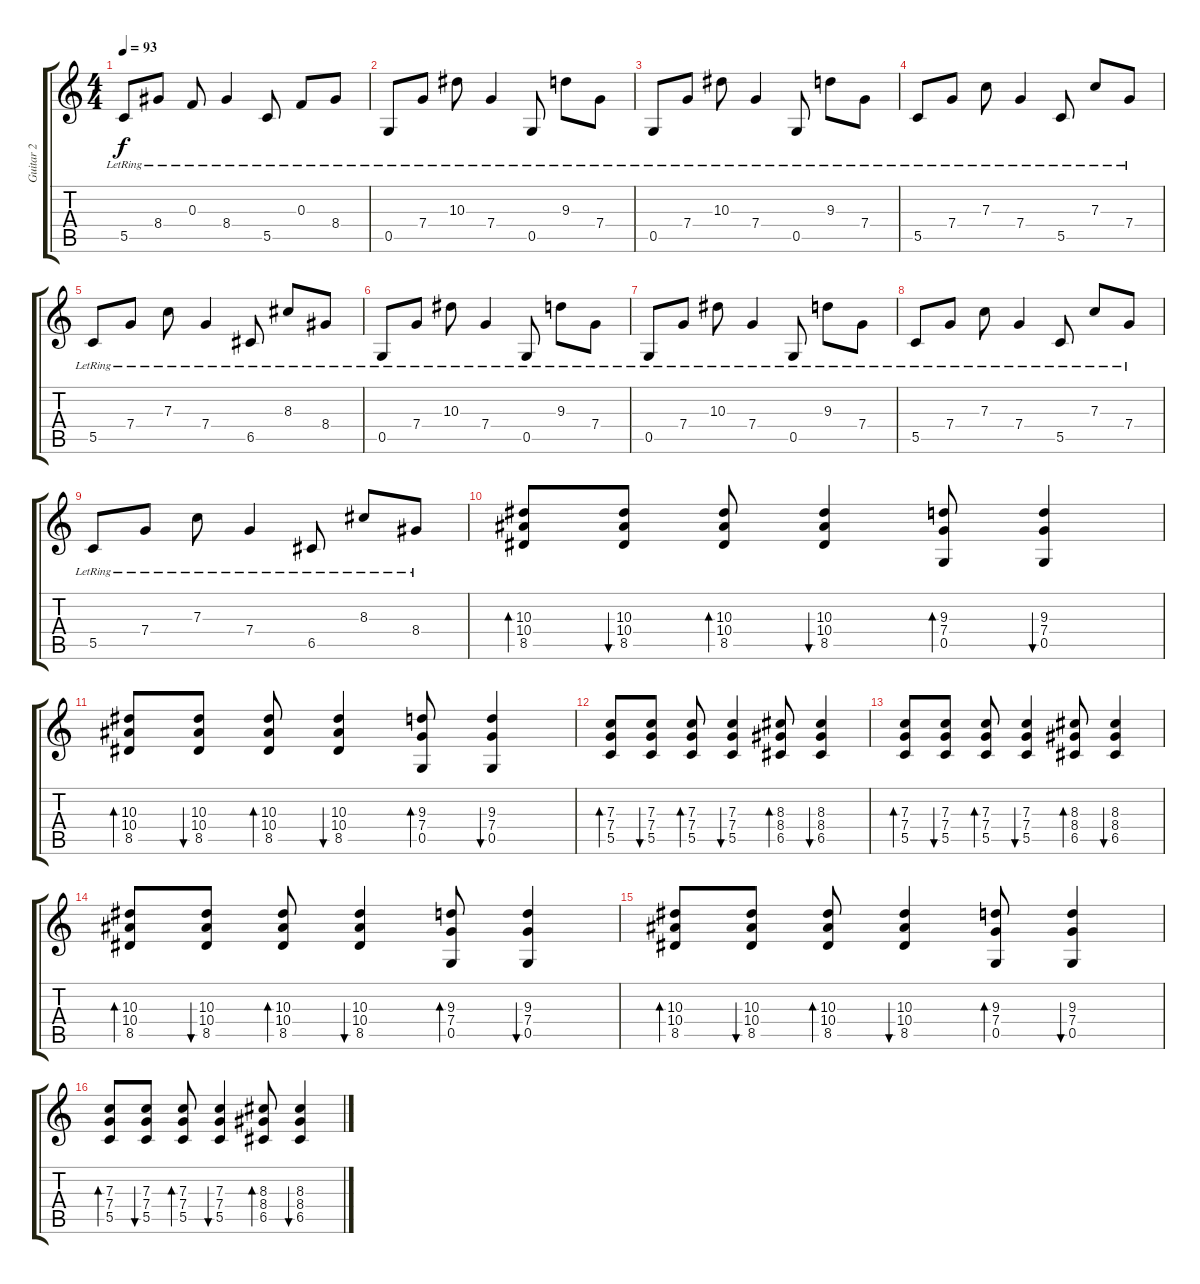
\track ("Guitar 2" "Guitar 2") {instrument acousticguitarnylon}
\staff {score tabs}
\tuning (D4 A3 F3 C3 G2 D2) {hide}
\ts (4 4)
\tempo 93
\clef g2
\ks c
5.5{lr}.8{dy f} 8.4{lr}.8 0.3{lr}.8 8.4{lr}.4 5.5{lr}.8 0.3{lr}.8 8.4{lr}.8 |
0.5{lr}.8 7.4{lr}.8 10.3{lr}.8 7.4{lr}.4 0.5{lr}.8 9.3{lr}.8 7.4{lr}.8 |
0.5{lr}.8 7.4{lr}.8 10.3{lr}.8 7.4{lr}.4 0.5{lr}.8 9.3{lr}.8 7.4{lr}.8 |
5.5{lr}.8 7.4{lr}.8 7.3{lr}.8 7.4{lr}.4 5.5{lr}.8 7.3{lr}.8 7.4{lr}.8 |
5.5{lr}.8 7.4{lr}.8 7.3{lr}.8 7.4{lr}.4 6.5{lr}.8 8.3{lr}.8 8.4{lr}.8 |
0.5{lr}.8 7.4{lr}.8 10.3{lr}.8 7.4{lr}.4 0.5{lr}.8 9.3{lr}.8 7.4{lr}.8 |
0.5{lr}.8 7.4{lr}.8 10.3{lr}.8 7.4{lr}.4 0.5{lr}.8 9.3{lr}.8 7.4{lr}.8 |
5.5{lr}.8 7.4{lr}.8 7.3{lr}.8 7.4{lr}.4 5.5{lr}.8 7.3{lr}.8 7.4{lr}.8 |
5.5{lr}.8 7.4{lr}.8 7.3{lr}.8 7.4{lr}.4 6.5{lr}.8 8.3{lr}.8 8.4{lr}.8 |
(10.3 10.4 8.5).8{bd 120} (10.3 10.4 8.5).8{bu 120} (10.3 10.4 8.5).8{bd 120} (10.3 10.4 8.5).4{bu 120} (9.3 7.4 0.5).8{bd 120} (9.3 7.4 0.5).4{bu 120} |
(10.3 10.4 8.5).8{bd 120} (10.3 10.4 8.5).8{bu 120} (10.3 10.4 8.5).8{bd 120} (10.3 10.4 8.5).4{bu 120} (9.3 7.4 0.5).8{bd 120} (9.3 7.4 0.5).4{bu 120} |
(7.3 7.4 5.5).8{bd 120} (7.3 7.4 5.5).8{bu 120} (7.3 7.4 5.5).8{bd 120} (7.3 7.4 5.5).4{bu 120} (8.3 8.4 6.5).8{bd 120} (8.3 8.4 6.5).4{bu 120} |
(7.3 7.4 5.5).8{bd 120} (7.3 7.4 5.5).8{bu 120} (7.3 7.4 5.5).8{bd 120} (7.3 7.4 5.5).4{bu 120} (8.3 8.4 6.5).8{bd 120} (8.3 8.4 6.5).4{bu 120} |
(10.3 10.4 8.5).8{bd 120} (10.3 10.4 8.5).8{bu 120} (10.3 10.4 8.5).8{bd 120} (10.3 10.4 8.5).4{bu 120} (9.3 7.4 0.5).8{bd 120} (9.3 7.4 0.5).4{bu 120} |
(10.3 10.4 8.5).8{bd 120} (10.3 10.4 8.5).8{bu 120} (10.3 10.4 8.5).8{bd 120} (10.3 10.4 8.5).4{bu 120} (9.3 7.4 0.5).8{bd 120} (9.3 7.4 0.5).4{bu 120} |
(7.3 7.4 5.5).8{bd 120} (7.3 7.4 5.5).8{bu 120} (7.3 7.4 5.5).8{bd 120} (7.3 7.4 5.5).4{bu 120} (8.3 8.4 6.5).8{bd 120} (8.3 8.4 6.5).4{bu 120}
